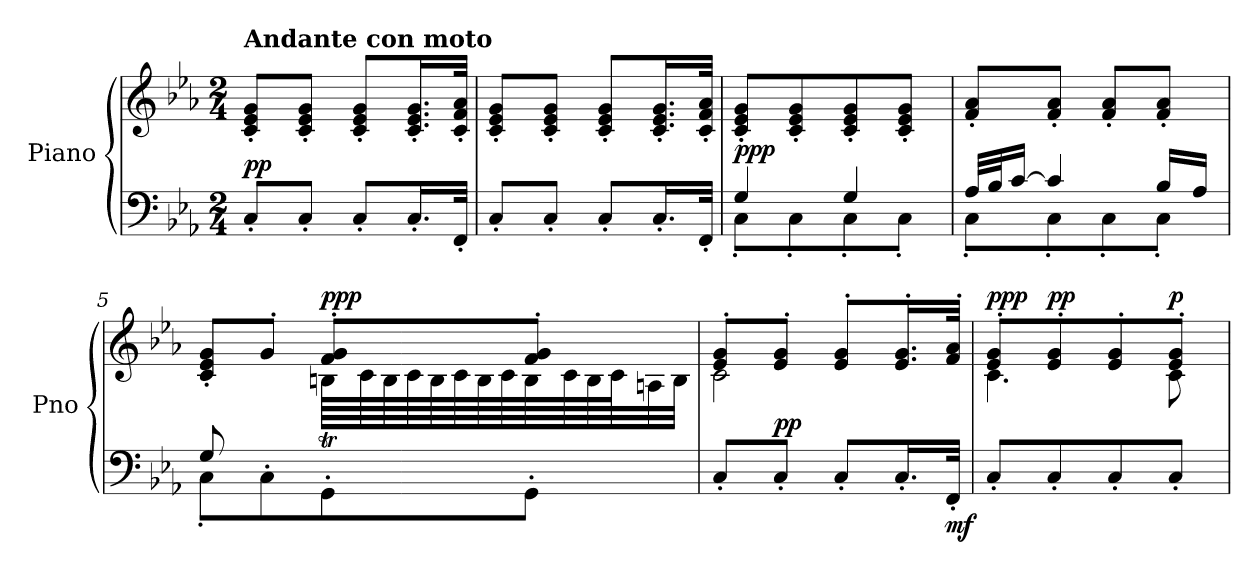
**kern	**kern	**dynam
*part1	*part1	*part1
*staff2	*staff1	*staff1/2
*I"Piano	*	*
*I'Pno	*	*
*clefF4	*clefG2	*
*k[b-e-a-]	*k[b-e-a-]	*
*M2/4	*M2/4	*
*MM48	*MM48	*
=1	=1	=1
!	!LO:TX:a:B:t=Andante con moto	!
!	!	!LO:DY:a=2
8C'/L	8c/' 8e-/' 8g/'L	pp
8C'/J	8c/' 8e-/' 8g/'J	.
8C'/L	8c/' 8e-/' 8g/'L	.
16.C'/L	16.c/' 16.e-/' 16.g/'L	.
32FF'/JJk	32c/' 32f/' 32a-/'JJk	.
=2	=2	=2
8C'/L	8c/' 8e-/' 8g/'L	.
8C'/J	8c/' 8e-/' 8g/'J	.
8C'/L	8c/' 8e-/' 8g/'L	.
16.C'/L	16.c/' 16.e-/' 16.g/'L	.
32FF'/JJk	32c/' 32f/' 32a-/'JJk	.
=3	=3	=3
*^	*	*
!	!	!	!LO:DY:a=2
!	!	!	!LO:DY:n=1:a
4G/	8C'\L	8c/' 8e-/' 8g/'L	p pp
.	8C'\	8c/' 8e-/' 8g/'	.
4G/	8C'\	8c/' 8e-/' 8g/'	.
.	8C'\J	8c/' 8e-/' 8g/'J	.
=4	=4	=4	=4
32A-/LLL	8C'\L	8f/' 8a-/'L	.
32B-/J	.	.	.
[16c/JJ	.	.	.
4c/]	8C'\	8f/' 8a-/'J	.
.	8C'\	8f/' 8a-/'L	.
16B-/LL	8C'\J	8f/' 8a-/'J	.
16A-/JJ	.	.	.
=5	=5	=5	=5
*	*	*^	*
*	*	*	*^	*
8G/L	8C'\L	8c/' 8e-/' 8g/'L	4raayy	8ryy	.
8ryy	8C'\	8g'/J	.	8e-\J	.
!	!	!	!	!	!LO:DY:b=2
!	!	!	!	!	!LO:DY:n=1:a
4ryy	8GG'\	8f/' 8g/'L	64Bnt\LLLL	4ryy	pp p
.	.	.	64c\	.	.
.	.	.	64B\	.	.
.	.	.	64c\	.	.
.	.	.	64B\	.	.
.	.	.	64c\	.	.
.	.	.	64B\	.	.
.	.	.	64c\	.	.
.	8GG'\J	8f/' 8g/'J	64B\	.	.
.	.	.	64c\	.	.
.	.	.	64B\	.	.
.	.	.	64c\J	.	.
.	.	.	32An\	.	.
.	.	.	32B\JJJ	.	.
*v	*v	*	*	*	*
*	*	*v	*v	*
!!LO:LB:g=z
=6	=6	=6	=6
8C'/L	8e-/' 8g/'L	2c\	.
!	!	!	!LO:DY:a=2
8C'/J	8e-/' 8g/'J	.	pp
8C'/L	8e-/' 8g/'L	.	.
16.C'/L	16.e-/' 16.g/'L	.	.
!	!	!	!LO:DY:b=2
32FF'/JJk	32f/' 32a-/'JJk	.	mf
=7	=7	=7	=7
!	!	!	!LO:DY:b=2
!	!	!	!LO:DY:n=1:a
8C'/L	8e-/' 8g/'L	4.c\	pp p
!	!	!	!LO:DY:n=2:a
8C'/	8e-/' 8g/'	.	pp
8C'/	8e-/' 8g/'	.	.
!	!	!	!LO:DY:n=3:a
8C'/J	8e-/' 8g/'J	8c\	p
*	*v	*v	*
=	=	=
*-	*-	*-
